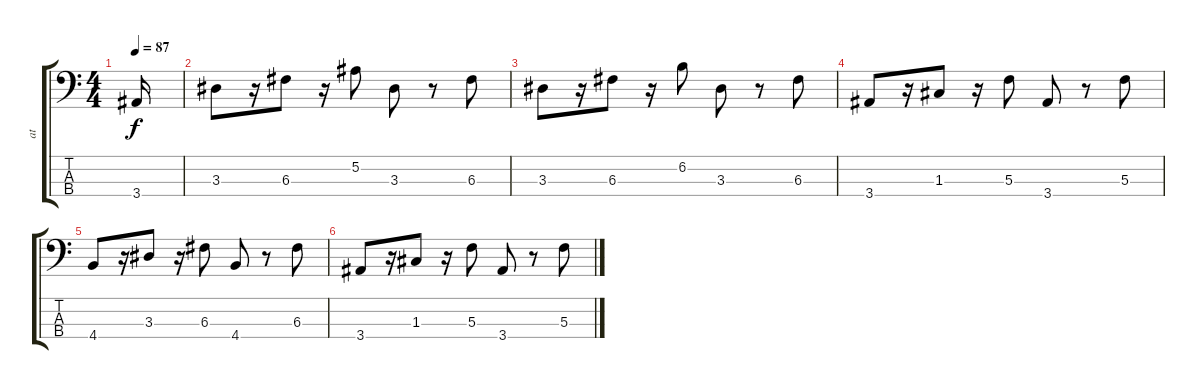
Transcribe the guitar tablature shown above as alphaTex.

\track ("at" "at") {solo instrument electricbassfinger}
\staff {score tabs}
\tuning (Bb2 F2 C2 G1) {hide}
\ts (4 4)
\tempo 87
\clef f4
\ks c
3.4.16{dy f} |
3.3.8 r.16 6.3.8 r.16 5.2.8 3.3.8 r.8 6.3.8 |
3.3.8 r.16 6.3.8 r.16 6.2.8 3.3.8 r.8 6.3.8 |
3.4.8 r.16 1.3.8 r.16 5.3.8 3.4.8 r.8 5.3.8 |
4.4.8 r.16 3.3.8 r.16 6.3.8 4.4.8 r.8 6.3.8 |
3.4.8 r.16 1.3.8 r.16 5.3.8 3.4.8 r.8 5.3.8
